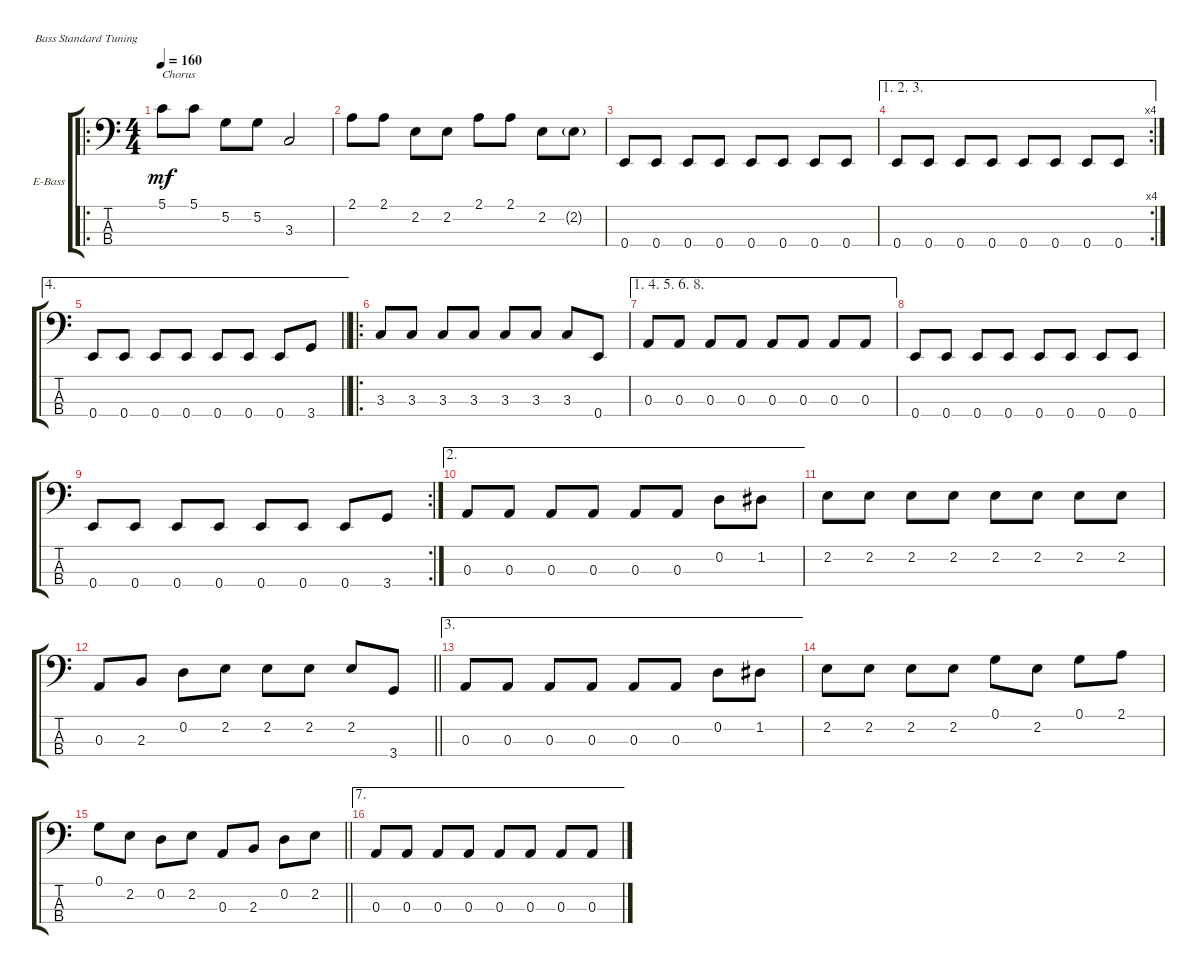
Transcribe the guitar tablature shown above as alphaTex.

\defaultSystemsLayout 4
\bracketExtendMode groupsimilarinstruments
\firstSystemTrackNameOrientation horizontal
\otherSystemsTrackNameOrientation horizontal
\track ("Electric Bass" "E-Bass") {instrument electricbassfinger}
\staff {score tabs}
\tuning (G2 D2 A1 E1)
\ro
\ts (4 4)
\tempo 160
\clef f4
\ks c
5.1.8{txt "Chorus" dy mf} 5.1.8 5.2.8 5.2.8 3.3.2 |
2.1.8 2.1.8 2.2.8 2.2.8 2.1.8 2.1.8 2.2.8 2.2{g}.8 |
0.4.8 0.4.8 0.4.8 0.4.8 0.4.8 0.4.8 0.4.8 0.4.8 |
\ae (1 2 3)
\rc 4
0.4.8 0.4.8 0.4.8 0.4.8 0.4.8 0.4.8 0.4.8 0.4.8 |
\ae 4
\barLineRight lightlight
0.4.8 0.4.8 0.4.8 0.4.8 0.4.8 0.4.8 0.4.8 3.4.8 |
\ro
3.3.8 3.3.8 3.3.8 3.3.8 3.3.8 3.3.8 3.3.8 0.4.8 |
\ae (1 4 5 6 8)
0.3.8 0.3.8 0.3.8 0.3.8 0.3.8 0.3.8 0.3.8 0.3.8 |
0.4.8 0.4.8 0.4.8 0.4.8 0.4.8 0.4.8 0.4.8 0.4.8 |
\rc 2
0.4.8 0.4.8 0.4.8 0.4.8 0.4.8 0.4.8 0.4.8 3.4.8 |
\ae 2
0.3.8 0.3.8 0.3.8 0.3.8 0.3.8 0.3.8 0.2.8 1.2.8 |
2.2.8 2.2.8 2.2.8 2.2.8 2.2.8 2.2.8 2.2.8 2.2.8 |
\barLineRight lightlight
0.3.8 2.3.8 0.2.8 2.2.8 2.2.8 2.2.8 2.2.8 3.4.8 |
\ae 3
0.3.8 0.3.8 0.3.8 0.3.8 0.3.8 0.3.8 0.2.8 1.2.8 |
2.2.8 2.2.8 2.2.8 2.2.8 0.1.8 2.2.8 0.1.8 2.1.8 |
\barLineRight lightlight
0.1.8 2.2.8 0.2.8 2.2.8 0.3.8 2.3.8 0.2.8 2.2.8 |
\ae 7
0.3.8 0.3.8 0.3.8 0.3.8 0.3.8 0.3.8 0.3.8 0.3.8
